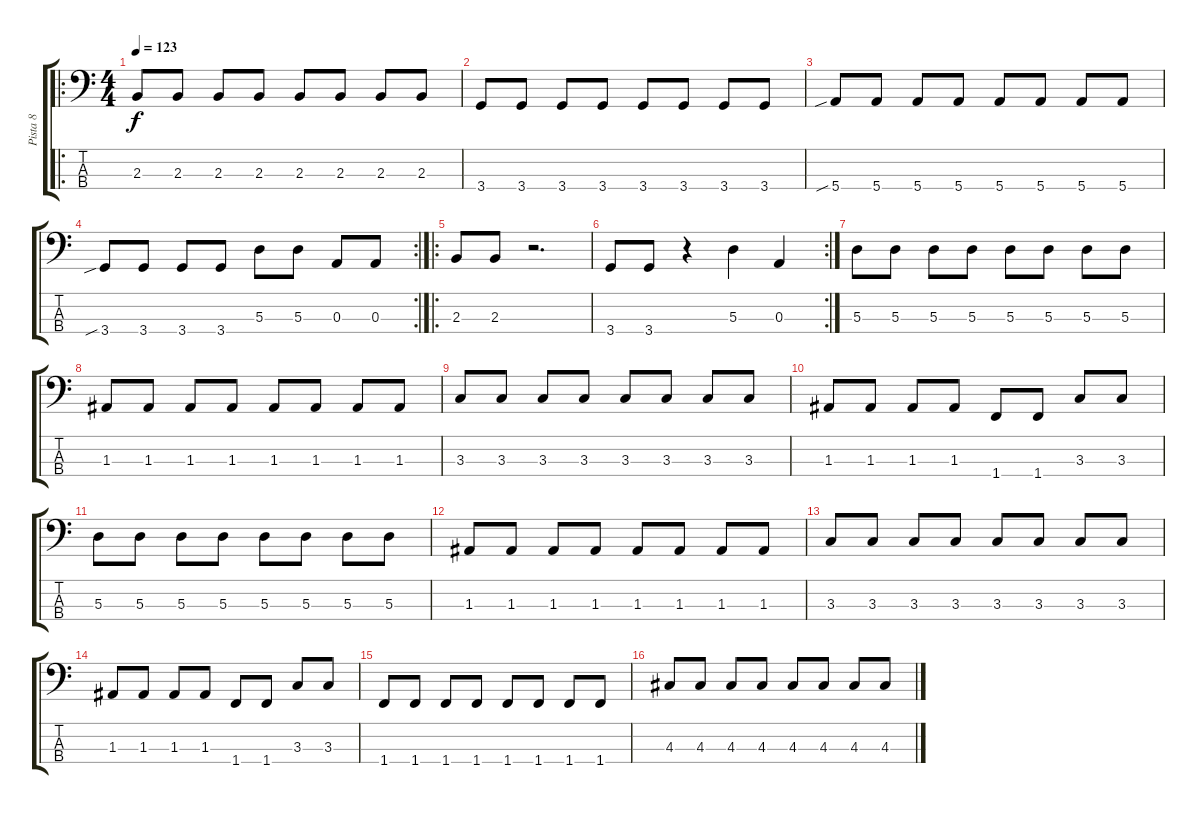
\track ("Pista 8" "Pista 8") {instrument electricbasspick}
\staff {score tabs}
\tuning (G2 D2 A1 E1) {hide}
\ro
\ts (4 4)
\tempo 123
\clef f4
\ks c
2.3.8{dy f} 2.3.8 2.3.8 2.3.8 2.3.8 2.3.8 2.3.8 2.3.8 |
3.4.8 3.4.8 3.4.8 3.4.8 3.4.8 3.4.8 3.4.8 3.4.8 |
5.4{sib}.8 5.4.8 5.4.8 5.4.8 5.4.8 5.4.8 5.4.8 5.4.8 |
\rc 2
3.4{sib}.8 3.4.8 3.4.8 3.4.8 5.3.8 5.3.8 0.3.8 0.3.8 |
\ro
2.3.8 2.3.8 r.2{d} |
\rc 2
3.4.8 3.4.8 r.4 5.3.4 0.3.4 |
5.3.8 5.3.8 5.3.8 5.3.8 5.3.8 5.3.8 5.3.8 5.3.8 |
1.3.8 1.3.8 1.3.8 1.3.8 1.3.8 1.3.8 1.3.8 1.3.8 |
3.3.8 3.3.8 3.3.8 3.3.8 3.3.8 3.3.8 3.3.8 3.3.8 |
1.3.8 1.3.8 1.3.8 1.3.8 1.4.8 1.4.8 3.3.8 3.3.8 |
5.3.8 5.3.8 5.3.8 5.3.8 5.3.8 5.3.8 5.3.8 5.3.8 |
1.3.8 1.3.8 1.3.8 1.3.8 1.3.8 1.3.8 1.3.8 1.3.8 |
3.3.8 3.3.8 3.3.8 3.3.8 3.3.8 3.3.8 3.3.8 3.3.8 |
1.3.8 1.3.8 1.3.8 1.3.8 1.4.8 1.4.8 3.3.8 3.3.8 |
1.4.8 1.4.8 1.4.8 1.4.8 1.4.8 1.4.8 1.4.8 1.4.8 |
4.3.8 4.3.8 4.3.8 4.3.8 4.3.8 4.3.8 4.3.8 4.3.8
